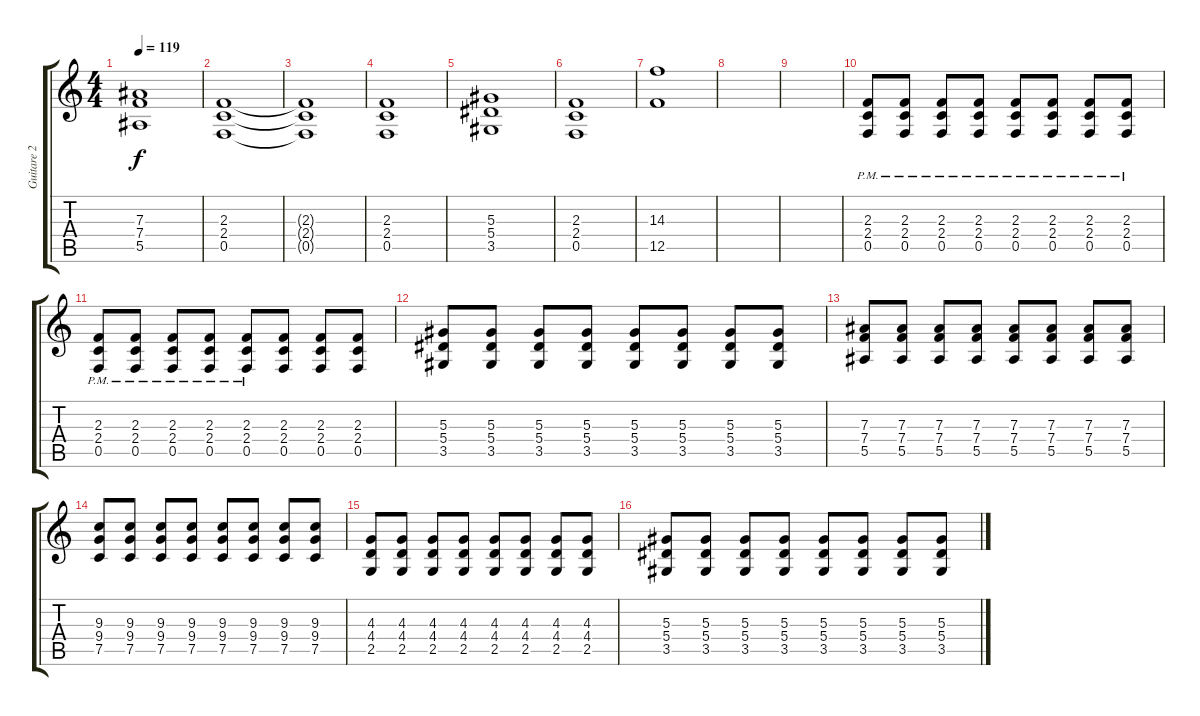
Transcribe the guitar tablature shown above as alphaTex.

\track ("Guitare 2 (Disto)" "Guitare 2 ") {instrument distortionguitar}
\staff {score tabs}
\tuning (C4 G3 Eb3 Bb2 F2 C2) {hide}
\ts (4 4)
\tempo 119
\clef g2
\ks c
(7.3 7.4 5.5).1{dy f} |
(2.3 2.4 0.5).1 |
(2.3{t} 2.4{t} 0.5{t}).1 |
(2.3 2.4 0.5).1 |
(5.3 5.4 3.5).1 |
(2.3 2.4 0.5).1 |
(14.3 12.5).1 |
|
|
(2.3{pm} 2.4{pm} 0.5{pm}).8 (2.3{pm} 2.4{pm} 0.5{pm}).8 (2.3{pm} 2.4{pm} 0.5{pm}).8 (2.3{pm} 2.4{pm} 0.5{pm}).8 (2.3{pm} 2.4{pm} 0.5{pm}).8 (2.3{pm} 2.4{pm} 0.5{pm}).8 (2.3{pm} 2.4{pm} 0.5{pm}).8 (2.3{pm} 2.4{pm} 0.5{pm}).8 |
(2.3{pm} 2.4{pm} 0.5{pm}).8 (2.3{pm} 2.4{pm} 0.5{pm}).8 (2.3{pm} 2.4{pm} 0.5{pm}).8 (2.3{pm} 2.4{pm} 0.5{pm}).8 (2.3{pm} 2.4{pm} 0.5{pm}).8 (2.3 2.4 0.5).8 (2.3 2.4 0.5).8 (2.3 2.4 0.5).8 |
(5.3 5.4 3.5).8 (5.3 5.4 3.5).8 (5.3 5.4 3.5).8 (5.3 5.4 3.5).8 (5.3 5.4 3.5).8 (5.3 5.4 3.5).8 (5.3 5.4 3.5).8 (5.3 5.4 3.5).8 |
(7.3 7.4 5.5).8 (7.3 7.4 5.5).8 (7.3 7.4 5.5).8 (7.3 7.4 5.5).8 (7.3 7.4 5.5).8 (7.3 7.4 5.5).8 (7.3 7.4 5.5).8 (7.3 7.4 5.5).8 |
(9.3 9.4 7.5).8 (9.3 9.4 7.5).8 (9.3 9.4 7.5).8 (9.3 9.4 7.5).8 (9.3 9.4 7.5).8 (9.3 9.4 7.5).8 (9.3 9.4 7.5).8 (9.3 9.4 7.5).8 |
(4.3 4.4 2.5).8 (4.3 4.4 2.5).8 (4.3 4.4 2.5).8 (4.3 4.4 2.5).8 (4.3 4.4 2.5).8 (4.3 4.4 2.5).8 (4.3 4.4 2.5).8 (4.3 4.4 2.5).8 |
(5.3 5.4 3.5).8 (5.3 5.4 3.5).8 (5.3 5.4 3.5).8 (5.3 5.4 3.5).8 (5.3 5.4 3.5).8 (5.3 5.4 3.5).8 (5.3 5.4 3.5).8 (5.3 5.4 3.5).8
